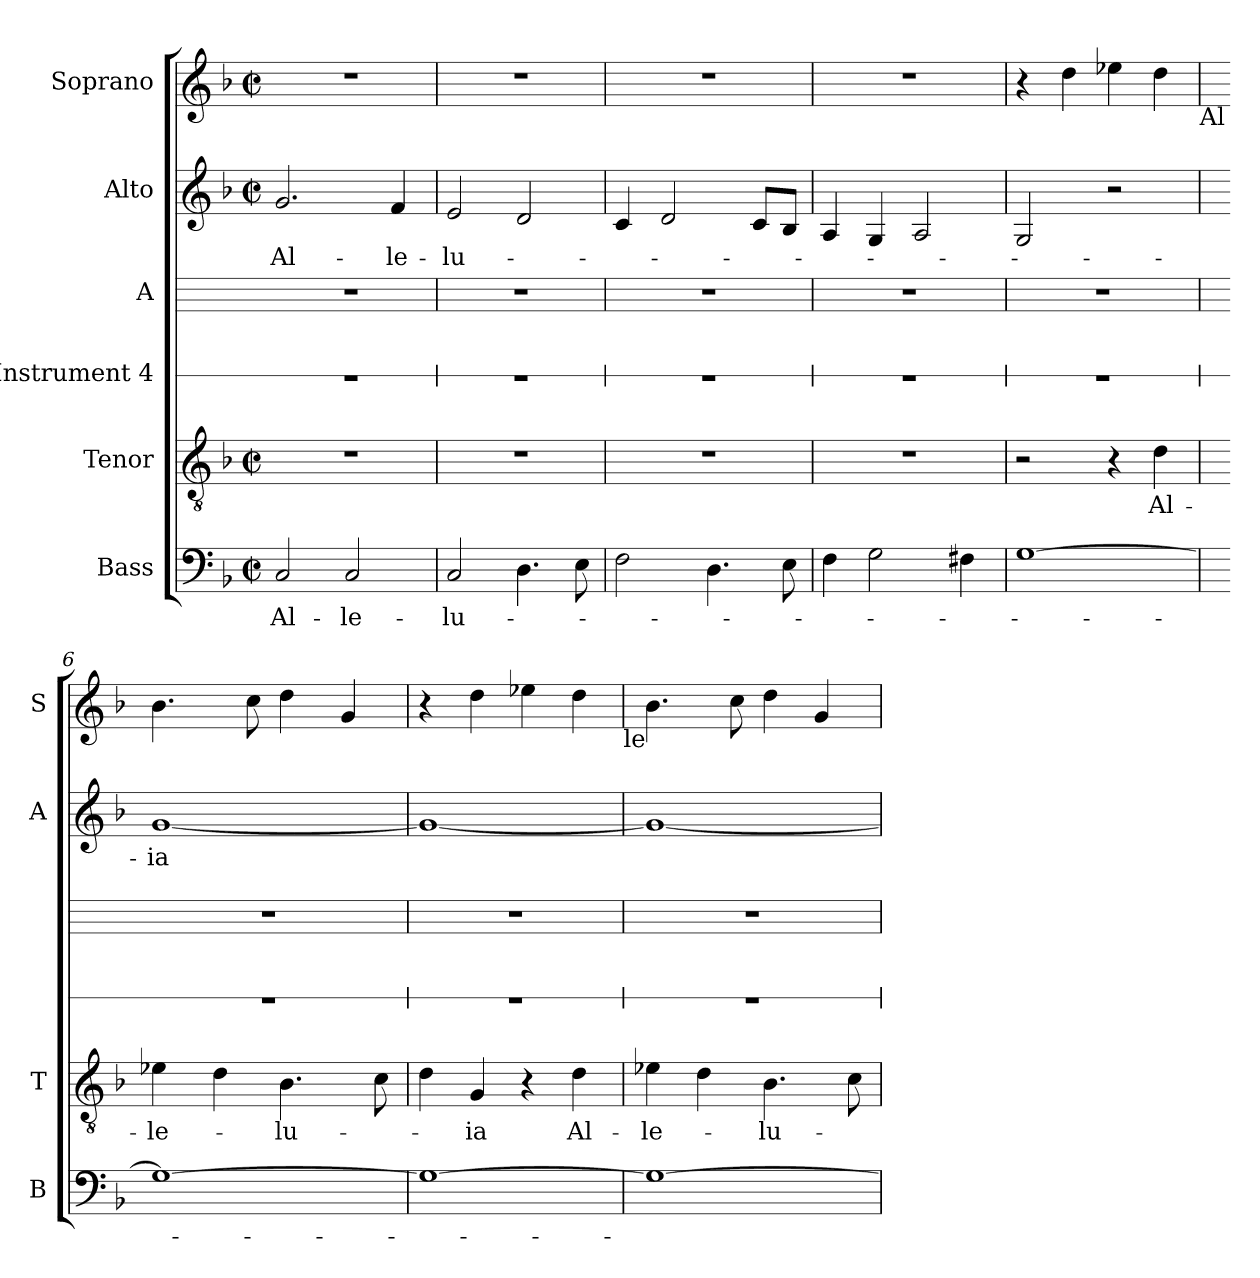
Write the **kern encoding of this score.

**kern	**text	**kern	**text	**kern	**kern	**kern	**text	**kern
*part6	*part6	*part5	*part5	*part4	*part3	*part2	*part2	*part1
*staff6	*staff6	*staff5	*staff5	*staff4	*staff3	*staff2	*staff2	*staff1
*I"Bass	*	*I"Tenor	*	*I"Instrument 4	*I"A	*I"Alto	*	*I"Soprano
*I'B	*	*I'T	*	*	*	*I'A	*	*I'S
!!LO:PB:g=z
*stria5	*	*stria5	*	*stria1	*stria4	*stria5	*	*stria5
*clefF4	*	*clefGv2	*	*	*	*clefG2	*	*clefG2
*	*	*	*	*	*ITrd-3c-5	*	*	*
*k[b-]	*	*k[b-]	*	*	*	*k[b-]	*	*k[b-]
*F:	*	*F:	*	*	*	*F:	*	*F:
*M2/2	*	*M2/2	*	*	*	*M2/2	*	*M2/2
*met(c|)	*	*met(c|)	*	*	*	*met(c|)	*	*met(c|)
=1	=1	=1	=1	=1	=1	=1	=1	=1
!	!LO:LY:b:cj	!	!	!	!	!	!LO:LY:b:cj	!
2C/	-Al-	1r	.	1r	1r	2.g/	Al-	1r
!	!LO:LY:b:cj	!	!	!	!	!	!	!
2C/	-le-	.	.	.	.	.	.	.
!	!	!	!	!	!	!	!LO:LY:b:cj	!
.	.	.	.	.	.	4f/	-le-	.
=2	=2	=2	=2	=2	=2	=2	=2	=2
!	!LO:LY:b:cj	!	!	!	!	!	!LO:LY:b:cj	!
2C/	-lu-	1r	.	1r	1r	2e/	-lu-	1r
4.D\	.	.	.	.	.	2d/	.	.
8E\	.	.	.	.	.	.	.	.
=3	=3	=3	=3	=3	=3	=3	=3	=3
2F\	.	1r	.	1r	1r	4c/	.	1r
.	.	.	.	.	.	2d/	.	.
4.D\	.	.	.	.	.	.	.	.
.	.	.	.	.	.	8c/L	.	.
8E\	.	.	.	.	.	8B-/J	.	.
=4	=4	=4	=4	=4	=4	=4	=4	=4
4F\	.	1r	.	1r	1r	4A/	.	1r
2G\	.	.	.	.	.	4G/	.	.
.	.	.	.	.	.	2A/	.	.
4F#X\	.	.	.	.	.	.	.	.
=5	=5	=5	=5	=5	=5	=5	=5	=5
[<1G	.	2r	.	1r	1r	2G/	.	4r
.	.	.	.	.	.	.	.	4dd\
.	.	4r	.	.	.	2r	.	4ee-X\
!	!	!	!LO:LY:b:cj	!	!	!	!	!
.	.	4d\	Al-	.	.	.	.	4dd\
!	!	!	!	!	!	!	!	!LO:TX:b:t=Al
!!LO:LB:g=z
=6	=6	=6	=6	=6	=6	=6	=6	=6
!	!	!	!LO:LY:b:cj	!	!	!	!LO:LY:b:cj	!
*	*	*	*	*	*	*^	*	*
1G_>	.	4e-X\	-le-	1r	1r	[<1g	32ryy	-ia	4.b-\
.	.	.	.	.	.	.	2ryy	.	.
.	.	4d\	.	.	.	.	.	.	.
.	.	.	.	.	.	.	.	.	8cc\
!	!	!	!LO:LY:b:cj	!	!	!	!	!	!
.	.	4.B-\	-lu-	.	.	.	.	.	4dd\
.	.	.	.	.	.	.	4...ryy	.	.
.	.	.	.	.	.	.	.	.	4g/
.	.	8c\	.	.	.	.	.	.	.
*	*	*	*	*	*	*v	*v	*	*
=7	=7	=7	=7	=7	=7	=7	=7	=7
1G_>	.	4d\	.	1r	1r	1g_<	.	4r
!	!	!	!LO:LY:b:cj	!	!	!	!	!
.	.	4G/	-ia	.	.	.	.	4dd\
.	.	4r	.	.	.	.	.	4ee-X\
!	!	!	!LO:LY:b:cj	!	!	!	!	!
.	.	4d\	Al-	.	.	.	.	4dd\
!	!	!	!	!	!	!	!	!LO:TX:b:t=le
=8	=8	=8	=8	=8	=8	=8	=8	=8
!	!	!	!LO:LY:b:cj	!	!	!	!	!
1G_>	.	4e-X\	-le-	1r	1r	1g_<	.	4.b-\
.	.	4d\	.	.	.	.	.	.
.	.	.	.	.	.	.	.	8cc\
!	!	!	!LO:LY:b:cj	!	!	!	!	!
.	.	4.B-\	-lu-	.	.	.	.	4dd\
.	.	.	.	.	.	.	.	4g/
.	.	8c\	.	.	.	.	.	.
=	=	=	=	=	=	=	=	=
*-	*-	*-	*-	*-	*-	*-	*-	*-
